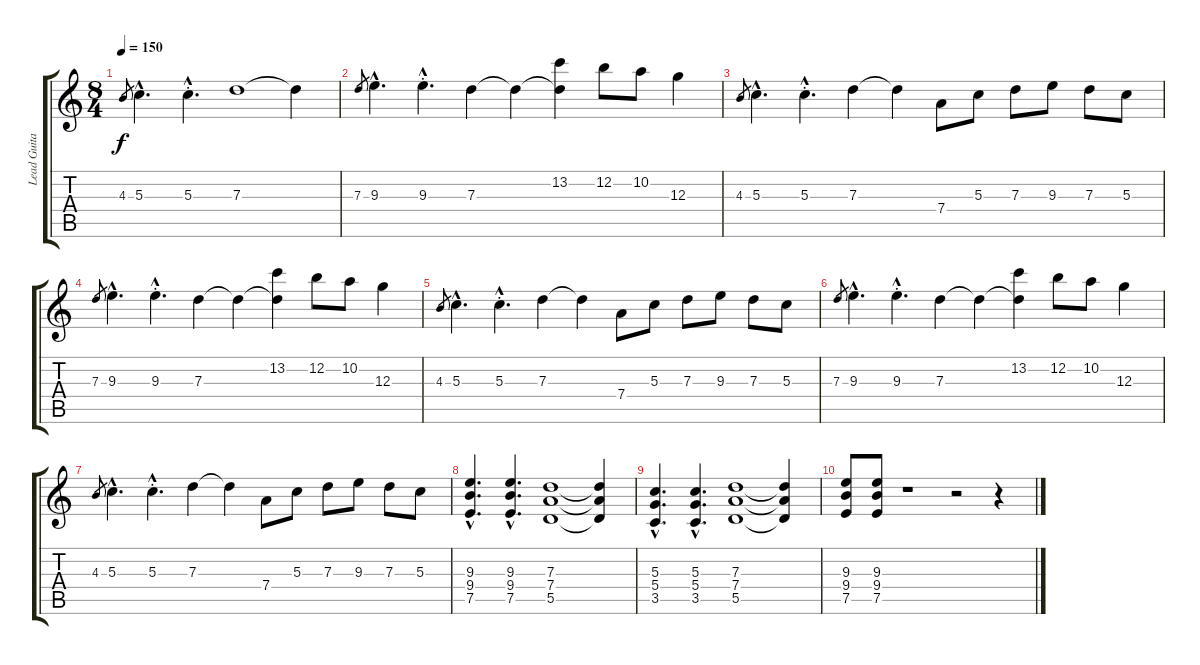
\track ("Lead Guitar" "Lead Guita") {instrument distortionguitar}
\staff {score tabs}
\tuning (E4 B3 G3 D3 A2 E2) {hide}
\ts (8 4)
\tempo 150
\clef g2
\ks c
4.3.8{gr dy f} 5.3{hac}.4{d} 5.3{hac st}.4{d} 7.3.1 7.3{t}.4 |
7.3.8{gr} 9.3{hac}.4{d} 9.3{hac st}.4{d} 7.3.4 7.3{t}.4 (13.2 7.3{t}).4 12.2.8 10.2.8 12.3.4 |
4.3.8{gr} 5.3{hac}.4{d} 5.3{hac st}.4{d} 7.3.4 7.3{t}.4 7.4.8 5.3.8 7.3.8 9.3.8 7.3.8 5.3.8 |
7.3.8{gr} 9.3{hac}.4{d} 9.3{hac st}.4{d} 7.3.4 7.3{t}.4 (13.2 7.3{t}).4 12.2.8 10.2.8 12.3.4 |
4.3.8{gr} 5.3{hac}.4{d} 5.3{hac st}.4{d} 7.3.4 7.3{t}.4 7.4.8 5.3.8 7.3.8 9.3.8 7.3.8 5.3.8 |
7.3.8{gr} 9.3{hac}.4{d} 9.3{hac st}.4{d} 7.3.4 7.3{t}.4 (13.2 7.3{t}).4 12.2.8 10.2.8 12.3.4 |
4.3.8{gr} 5.3{hac}.4{d} 5.3{hac st}.4{d} 7.3.4 7.3{t}.4 7.4.8 5.3.8 7.3.8 9.3.8 7.3.8 5.3.8 |
(9.3{hac} 9.4{hac} 7.5{hac}).4{d} (9.3{hac} 9.4{hac} 7.5{hac}).4{d} (7.3 7.4 5.5).1 (7.3{t} 7.4{t} 5.5{t}).4 |
(5.3{hac} 5.4{hac} 3.5{hac}).4{d} (5.3{hac} 5.4{hac} 3.5{hac}).4{d} (7.3 7.4 5.5).1 (7.3{t} 7.4{t} 5.5{t}).4 |
(9.3 9.4 7.5).8 (9.3 9.4 7.5).8 r.1 r.2 r.4
